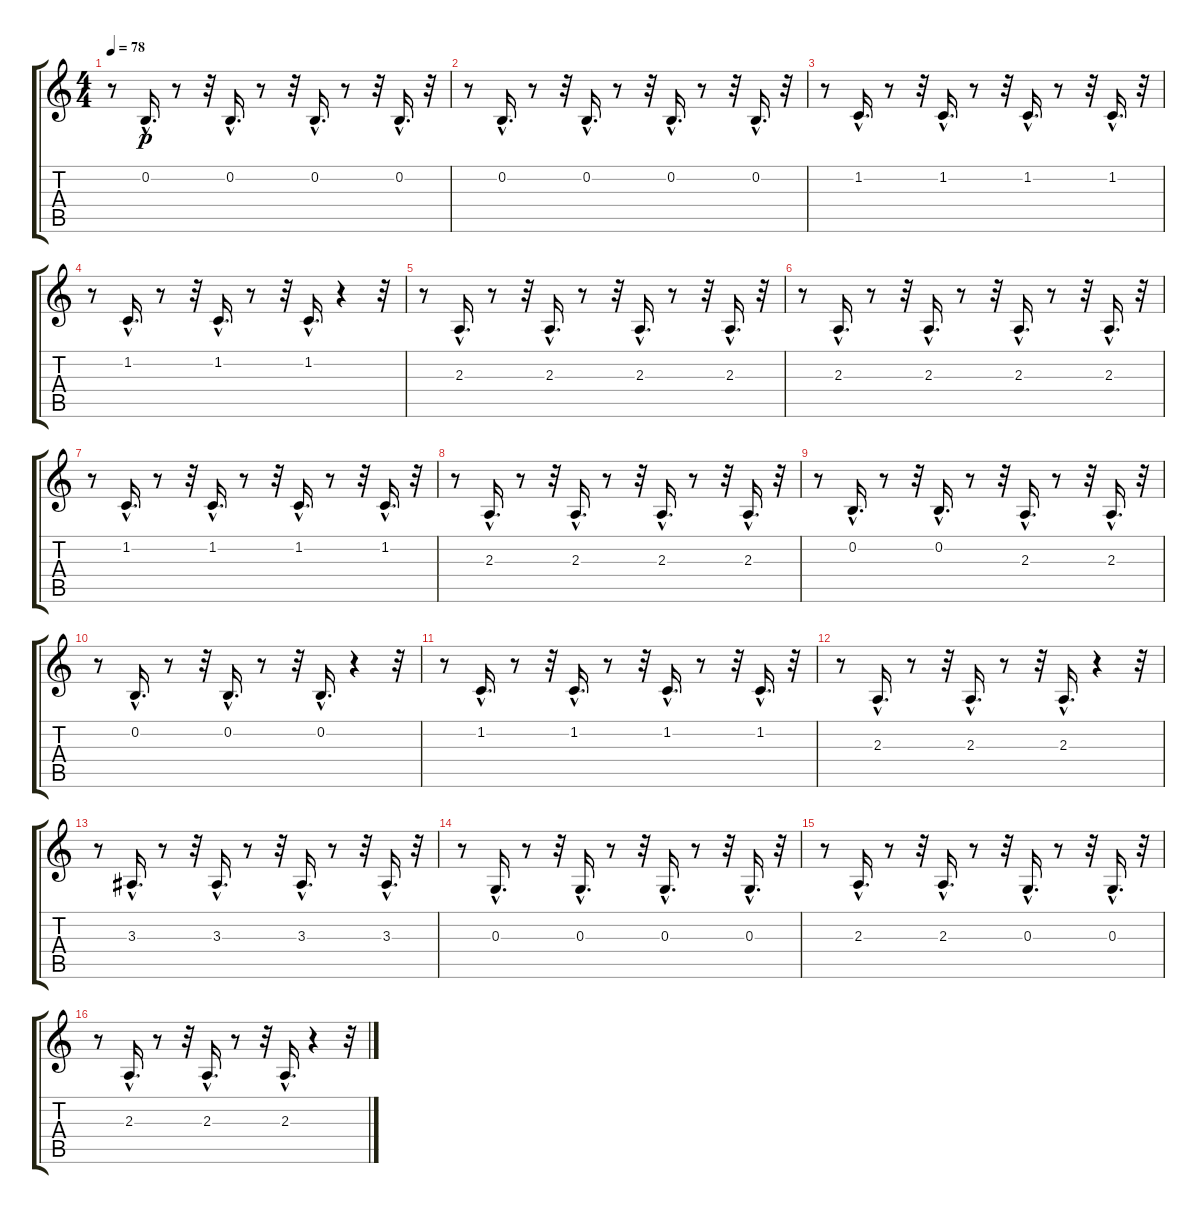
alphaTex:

\track "" {instrument acousticgrandpiano}
\staff {score tabs}
\tuning (E4 B3 G3 D3 A2 E2) {hide}
\ts (4 4)
\tempo 78
\clef g2
\ks c
r.8{dy p} 0.2{hac}.16{d} r.8 r.32 0.2{hac}.16{d} r.8 r.32 0.2{hac}.16{d} r.8 r.32 0.2{hac}.16{d} r.32 |
r.8 0.2{hac}.16{d} r.8 r.32 0.2{hac}.16{d} r.8 r.32 0.2{hac}.16{d} r.8 r.32 0.2{hac}.16{d} r.32 |
r.8 1.2{hac}.16{d} r.8 r.32 1.2{hac}.16{d} r.8 r.32 1.2{hac}.16{d} r.8 r.32 1.2{hac}.16{d} r.32 |
r.8 1.2{hac}.16{d} r.8 r.32 1.2{hac}.16{d} r.8 r.32 1.2{hac}.16{d} r.4 r.32 |
r.8 2.3{hac}.16{d} r.8 r.32 2.3{hac}.16{d} r.8 r.32 2.3{hac}.16{d} r.8 r.32 2.3{hac}.16{d} r.32 |
r.8 2.3{hac}.16{d} r.8 r.32 2.3{hac}.16{d} r.8 r.32 2.3{hac}.16{d} r.8 r.32 2.3{hac}.16{d} r.32 |
r.8 1.2{hac}.16{d} r.8 r.32 1.2{hac}.16{d} r.8 r.32 1.2{hac}.16{d} r.8 r.32 1.2{hac}.16{d} r.32 |
r.8 2.3{hac}.16{d} r.8 r.32 2.3{hac}.16{d} r.8 r.32 2.3{hac}.16{d} r.8 r.32 2.3{hac}.16{d} r.32 |
r.8 0.2{hac}.16{d} r.8 r.32 0.2{hac}.16{d} r.8 r.32 2.3{hac}.16{d} r.8 r.32 2.3{hac}.16{d} r.32 |
r.8 0.2{hac}.16{d} r.8 r.32 0.2{hac}.16{d} r.8 r.32 0.2{hac}.16{d} r.4 r.32 |
r.8 1.2{hac}.16{d} r.8 r.32 1.2{hac}.16{d} r.8 r.32 1.2{hac}.16{d} r.8 r.32 1.2{hac}.16{d} r.32 |
r.8 2.3{hac}.16{d} r.8 r.32 2.3{hac}.16{d} r.8 r.32 2.3{hac}.16{d} r.4 r.32 |
r.8 3.3{hac}.16{d} r.8 r.32 3.3{hac}.16{d} r.8 r.32 3.3{hac}.16{d} r.8 r.32 3.3{hac}.16{d} r.32 |
r.8 0.3{hac}.16{d} r.8 r.32 0.3{hac}.16{d} r.8 r.32 0.3{hac}.16{d} r.8 r.32 0.3{hac}.16{d} r.32 |
r.8 2.3{hac}.16{d} r.8 r.32 2.3{hac}.16{d} r.8 r.32 0.3{hac}.16{d} r.8 r.32 0.3{hac}.16{d} r.32 |
r.8 2.3{hac}.16{d} r.8 r.32 2.3{hac}.16{d} r.8 r.32 2.3{hac}.16{d} r.4 r.32
